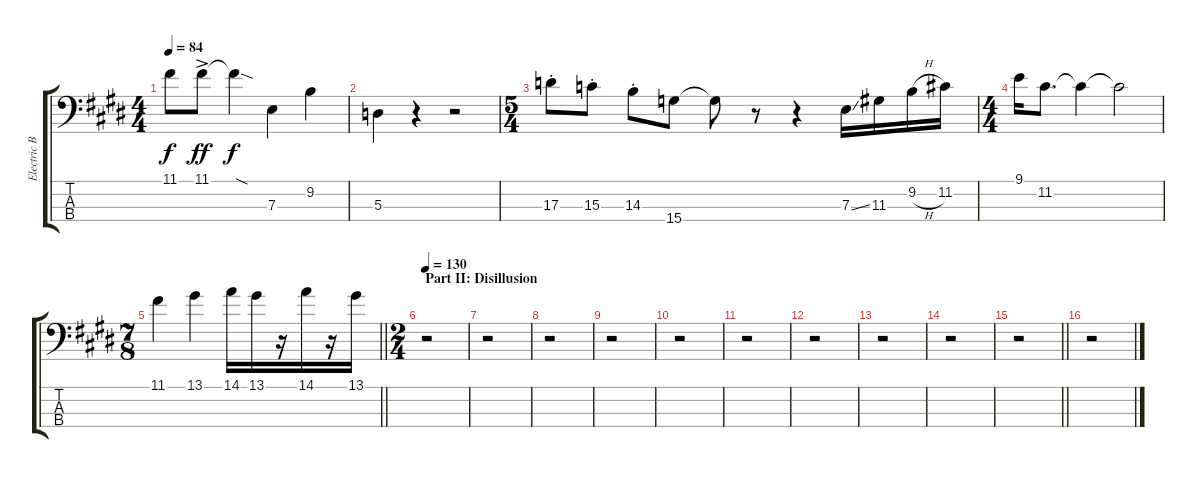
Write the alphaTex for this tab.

\track ("Electric Bass Guitar" "Electric B") {instrument electricbasspick}
\staff {score tabs}
\tuning (G2 D2 A1 E1) {hide}
\ts (4 4)
\tempo 84
\clef f4
\ks c#minor
11.1{t}.8{dy f} 11.1{ac}.8{dy ff} 11.1{sod t}.4{dy f} 7.3.4 9.2.4 |
\ks e
5.3.4 r.4 r.2 |
\ts (5 4)
\ks c#minor
17.3{st}.8 15.3{st}.8 14.3{st}.8 15.4.8 15.4{t}.8 r.8 r.4 7.3{ss}.16 11.3.16 9.2{h}.16 11.2.16 |
\ts (4 4)
9.1.16 11.2.8{d} 11.2{t}.4 11.2{t}.2 |
\ts (7 8)
\barLineRight lightlight
11.1.4 13.1.4 14.1.16 13.1.16 r.16 14.1.16 r.16 13.1.16 |
\ts (2 4)
\section ("" " Part II: Disillusion")
\tempo 130
\ks e
r.2 |
\ks c#minor
r.2 |
r.2 |
r.2 |
\ks e
r.2 |
\ks c#minor
r.2 |
r.2 |
r.2 |
\ks e
r.2 |
\barLineRight lightlight
\ks c#minor
r.2 |
\ks e
r.2
